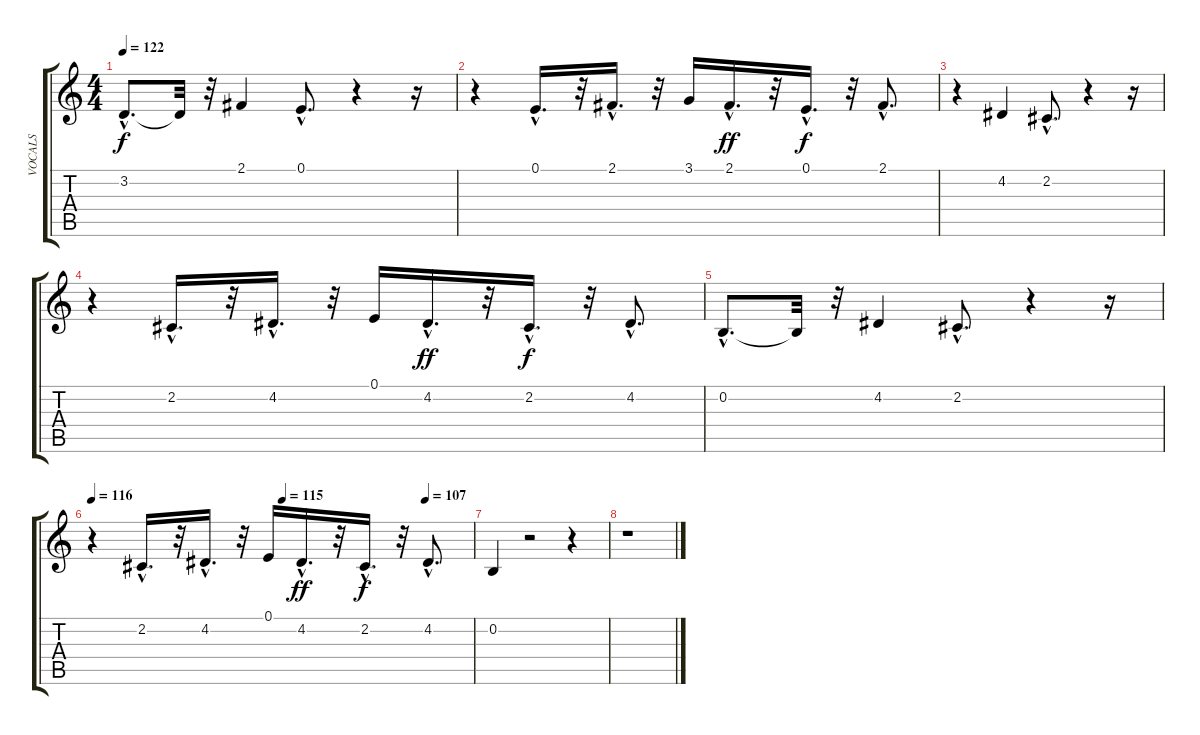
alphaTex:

\track ("VOCALS" "VOCALS") {instrument synthvoice}
\staff {score tabs}
\tuning (E4 B3 G3 D3 A2 E2) {hide}
\ts (4 4)
\tempo 122
\clef g2
\ks c
3.2{hac}.8{d dy f} 3.2{t}.32 r.32 2.1.4 0.1{hac}.8{d} r.4 r.16 |
r.4 0.1{hac}.16{d} r.32 2.1{hac}.16{d} r.32 3.1.16 2.1{hac}.16{d dy ff} r.32 0.1{hac}.16{d dy f} r.32 2.1{hac}.8{d} |
r.4 4.2.4 2.2{hac}.8{d} r.4 r.16 |
r.4 2.2{hac}.16{d} r.32 4.2{hac}.16{d} r.32 0.1.16 4.2{hac}.16{d dy ff} r.32 2.2{hac}.16{d dy f} r.32 4.2{hac}.8{d} |
0.2{hac}.8{d} 0.2{t}.32 r.32 4.2.4 2.2{hac}.8{d} r.4 r.16 |
\tempo 116
\tempo (115 0.5)
\tempo (107 0.875)
r.4 2.2{hac}.16{d} r.32 4.2{hac}.16{d} r.32 0.1.16 4.2{hac}.16{d dy ff} r.32 2.2{hac}.16{d dy f} r.32 4.2{hac}.8{d} |
0.2.4 r.2 r.4 |
r.1
